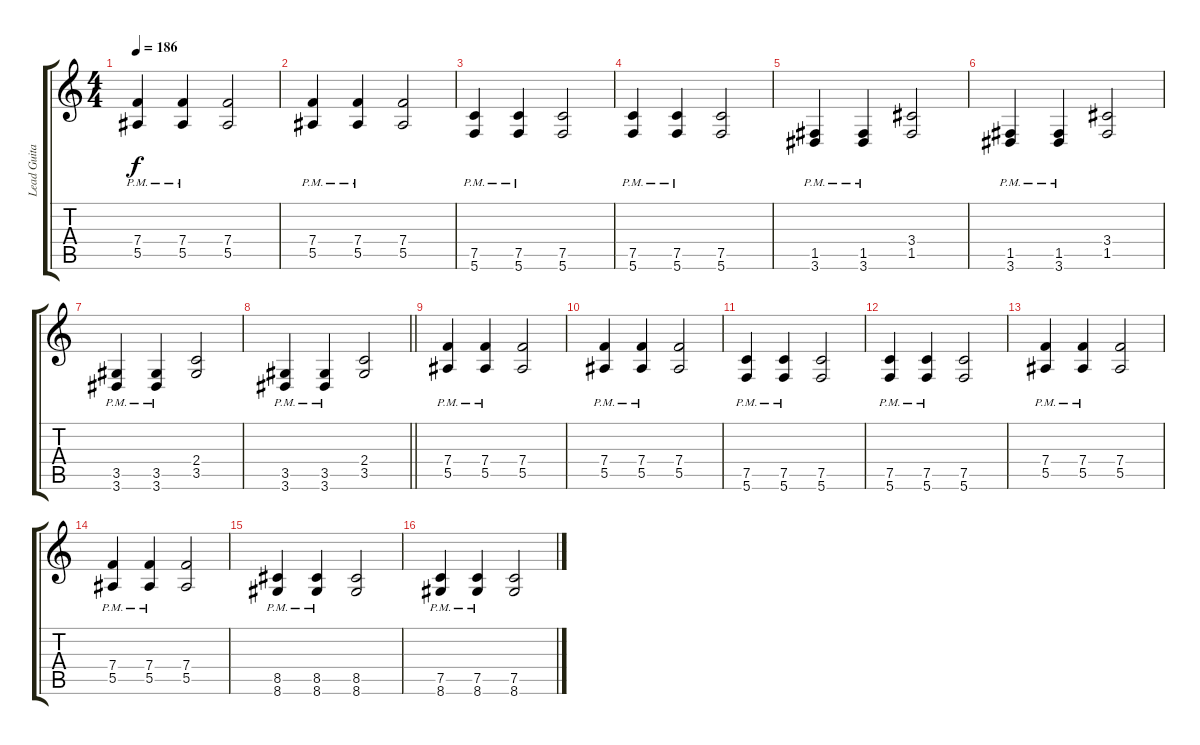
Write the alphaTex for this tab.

\track ("Lead Guitar 1" "Lead Guita") {instrument distortionguitar}
\staff {score tabs}
\tuning (C4 G3 Eb3 Bb2 F2 C2) {hide}
\ts (4 4)
\tempo 186
\clef g2
\ks c
(7.4{pm} 5.5{pm}).4{dy f} (7.4{pm} 5.5{pm}).4 (7.4 5.5).2 |
(7.4{pm} 5.5{pm}).4 (7.4{pm} 5.5{pm}).4 (7.4 5.5).2 |
(7.5{pm} 5.6{pm}).4 (7.5{pm} 5.6{pm}).4 (7.5 5.6).2 |
(7.5{pm} 5.6{pm}).4 (7.5{pm} 5.6{pm}).4 (7.5 5.6).2 |
(1.5{pm} 3.6{pm}).4 (1.5{pm} 3.6{pm}).4 (3.4 1.5).2 |
(1.5{pm} 3.6{pm}).4 (1.5{pm} 3.6{pm}).4 (3.4 1.5).2 |
(3.5{pm} 3.6{pm}).4 (3.5{pm} 3.6{pm}).4 (2.4 3.5).2 |
\barLineRight lightlight
(3.5{pm} 3.6{pm}).4 (3.5{pm} 3.6{pm}).4 (2.4 3.5).2 |
\section ("" "")
(7.4{pm} 5.5{pm}).4 (7.4{pm} 5.5{pm}).4 (7.4 5.5).2 |
(7.4{pm} 5.5{pm}).4 (7.4{pm} 5.5{pm}).4 (7.4 5.5).2 |
(7.5{pm} 5.6{pm}).4 (7.5{pm} 5.6{pm}).4 (7.5 5.6).2 |
(7.5{pm} 5.6{pm}).4 (7.5{pm} 5.6{pm}).4 (7.5 5.6).2 |
(7.4{pm} 5.5{pm}).4 (7.4{pm} 5.5{pm}).4 (7.4 5.5).2 |
(7.4{pm} 5.5{pm}).4 (7.4{pm} 5.5{pm}).4 (7.4 5.5).2 |
(8.5{pm} 8.6{pm}).4 (8.5{pm} 8.6{pm}).4 (8.5 8.6).2 |
(7.5{pm} 8.6{pm}).4 (7.5{pm} 8.6{pm}).4 (7.5 8.6).2
